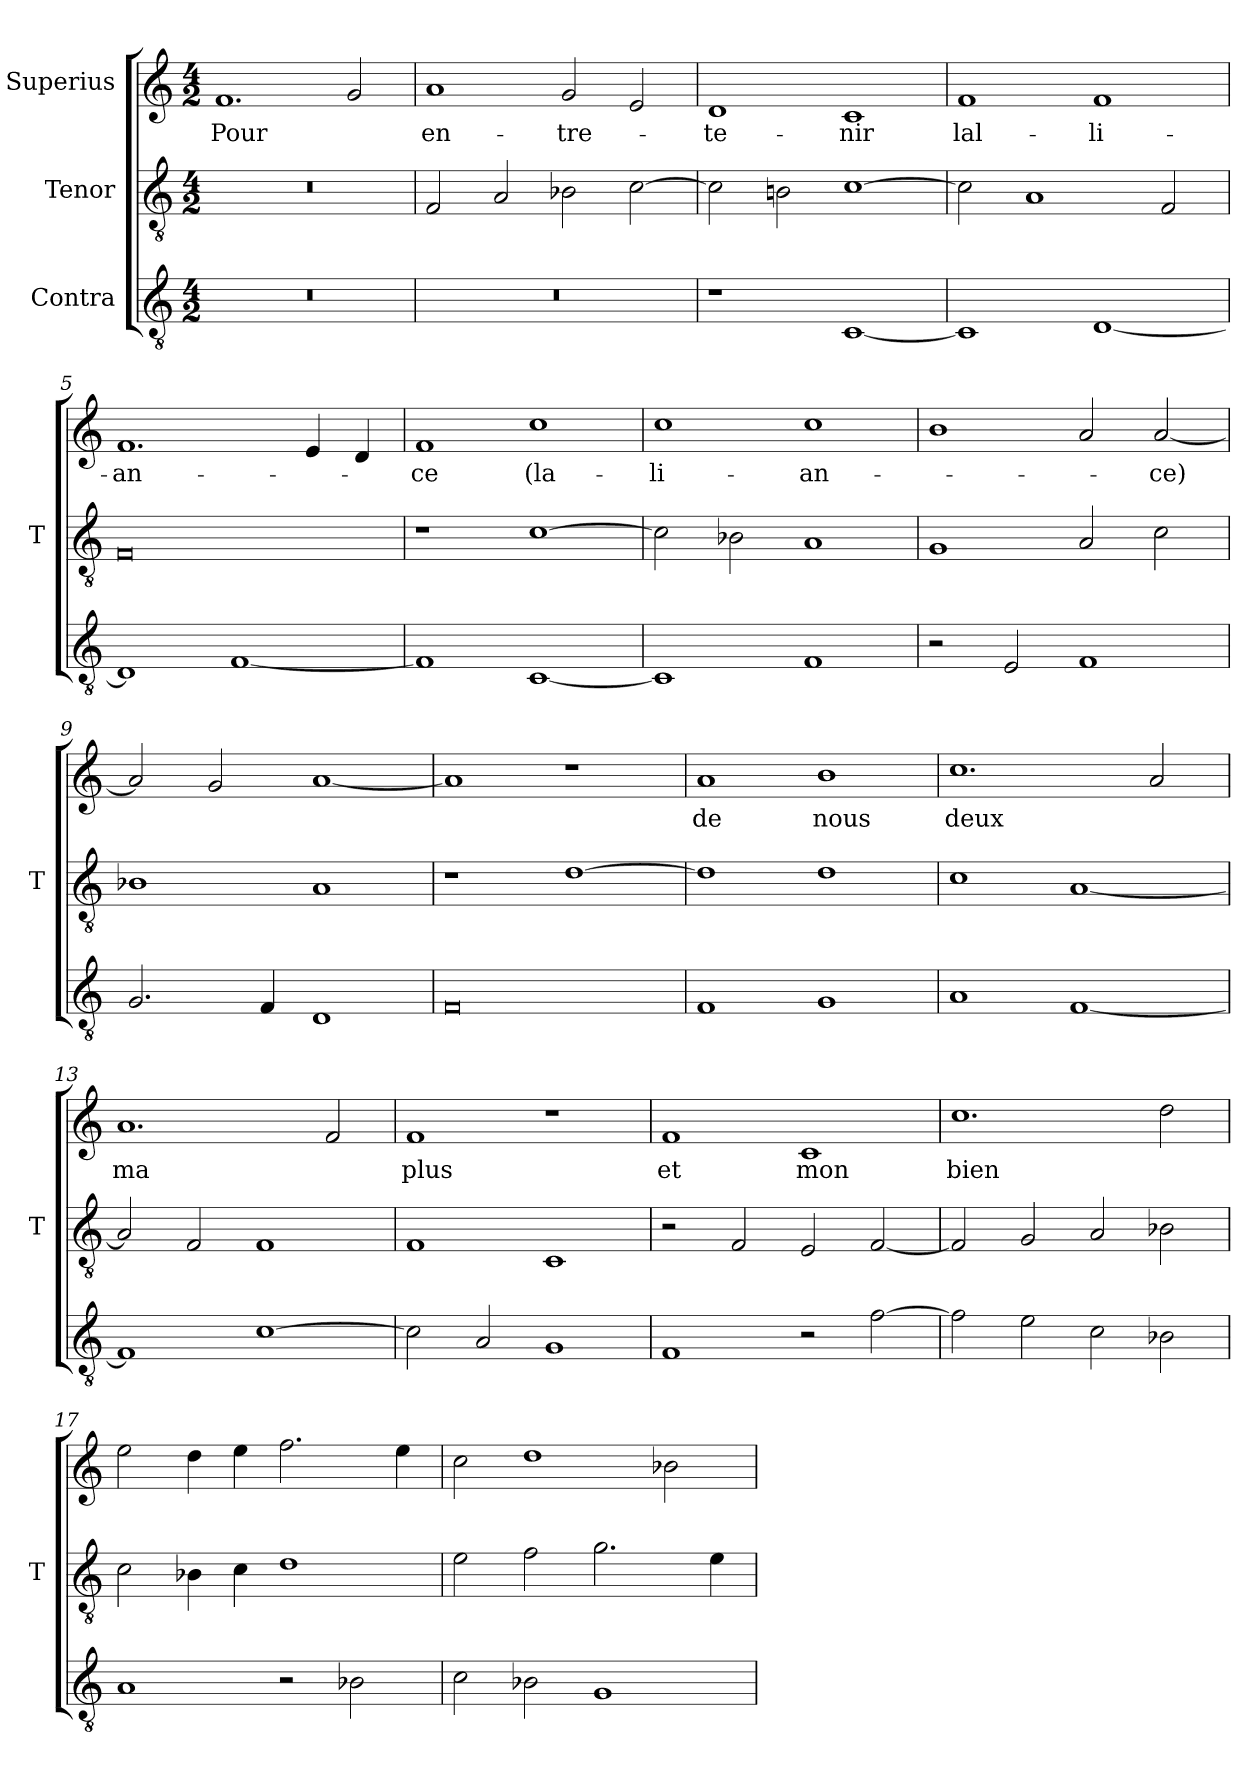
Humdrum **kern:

**kern	**kern	**kern	**text
*part3	*part2	*part1	*part1
*staff3	*staff2	*staff1	*staff1
*I"Contra	*I"Tenor	*I"Superius	*
*	*I'T	*	*
*clefGv2	*clefGv2	*clefG2	*
*M4/2	*M4/2	*M4/2	*
=1	=1	=1	=1
0r	0r	1.f	-Pour
.	.	2g	.
=2	=2	=2	=2
0r	2F	1a	en-
.	2A	.	.
.	2B-X	2g	-tre-
.	[2c	2e	.
=3	=3	=3	=3
1r	2c]	1d	-te-
.	2Bn	.	.
[1C	[1c	1c	-nir
=4	=4	=4	=4
1C]	2c]	1f	lal-
.	1A	.	.
[1D	.	1f	-li-
.	2F	.	.
=5	=5	=5	=5
1D]	0F	1.f	-an-
[1F	.	.	.
.	.	4e	.
.	.	4d	.
=6	=6	=6	=6
1F]	1r	1f	-ce
[1C	[1c	1cc	(la-
=7	=7	=7	=7
1C]	2c]	1cc	-li-
.	2B-X	.	.
1F	1A	1cc	-an-
=8	=8	=8	=8
2r	1G	1b	.
2E	.	.	.
1F	2A	2a	.
.	2c	[2a	-ce)
=9	=9	=9	=9
2.G	1B-X	2a]	.
.	.	2g	.
4F	.	.	.
1D	1A	[1a	.
=10	=10	=10	=10
0F	1r	1a]	.
.	[1d	1r	.
=11	=11	=11	=11
1F	1d]	1a	-de
1G	1d	1b	-nous
=12	=12	=12	=12
1A	1c	1.cc	-deux
[1F	[1A	.	.
.	.	2a	.
=13	=13	=13	=13
1F]	2A]	1.a	-ma
.	2F	.	.
[1c	1F	.	.
.	.	2f	.
=14	=14	=14	=14
2c]	1F	1f	-plus
2A	.	.	.
1G	1C	1r	.
=15	=15	=15	=15
1F	2r	1f	-et
.	2F	.	.
2r	2E	1c	-mon
[2f	[2F	.	.
=16	=16	=16	=16
2f]	2F]	1.cc	-bien
2e	2G	.	.
2c	2A	.	.
2B-X	2B-X	2dd	.
=17	=17	=17	=17
1A	2c	2ee	.
.	4B-X	4dd	.
.	4c	4ee	.
2r	1d	2.ff	.
2B-X	.	.	.
.	.	4ee	.
=18	=18	=18	=18
2c	2e	2cc	.
2B-X	2f	1dd	.
1G	2.g	.	.
.	.	2b-X	.
.	4e	.	.
=	=	=	=
*-	*-	*-	*-
